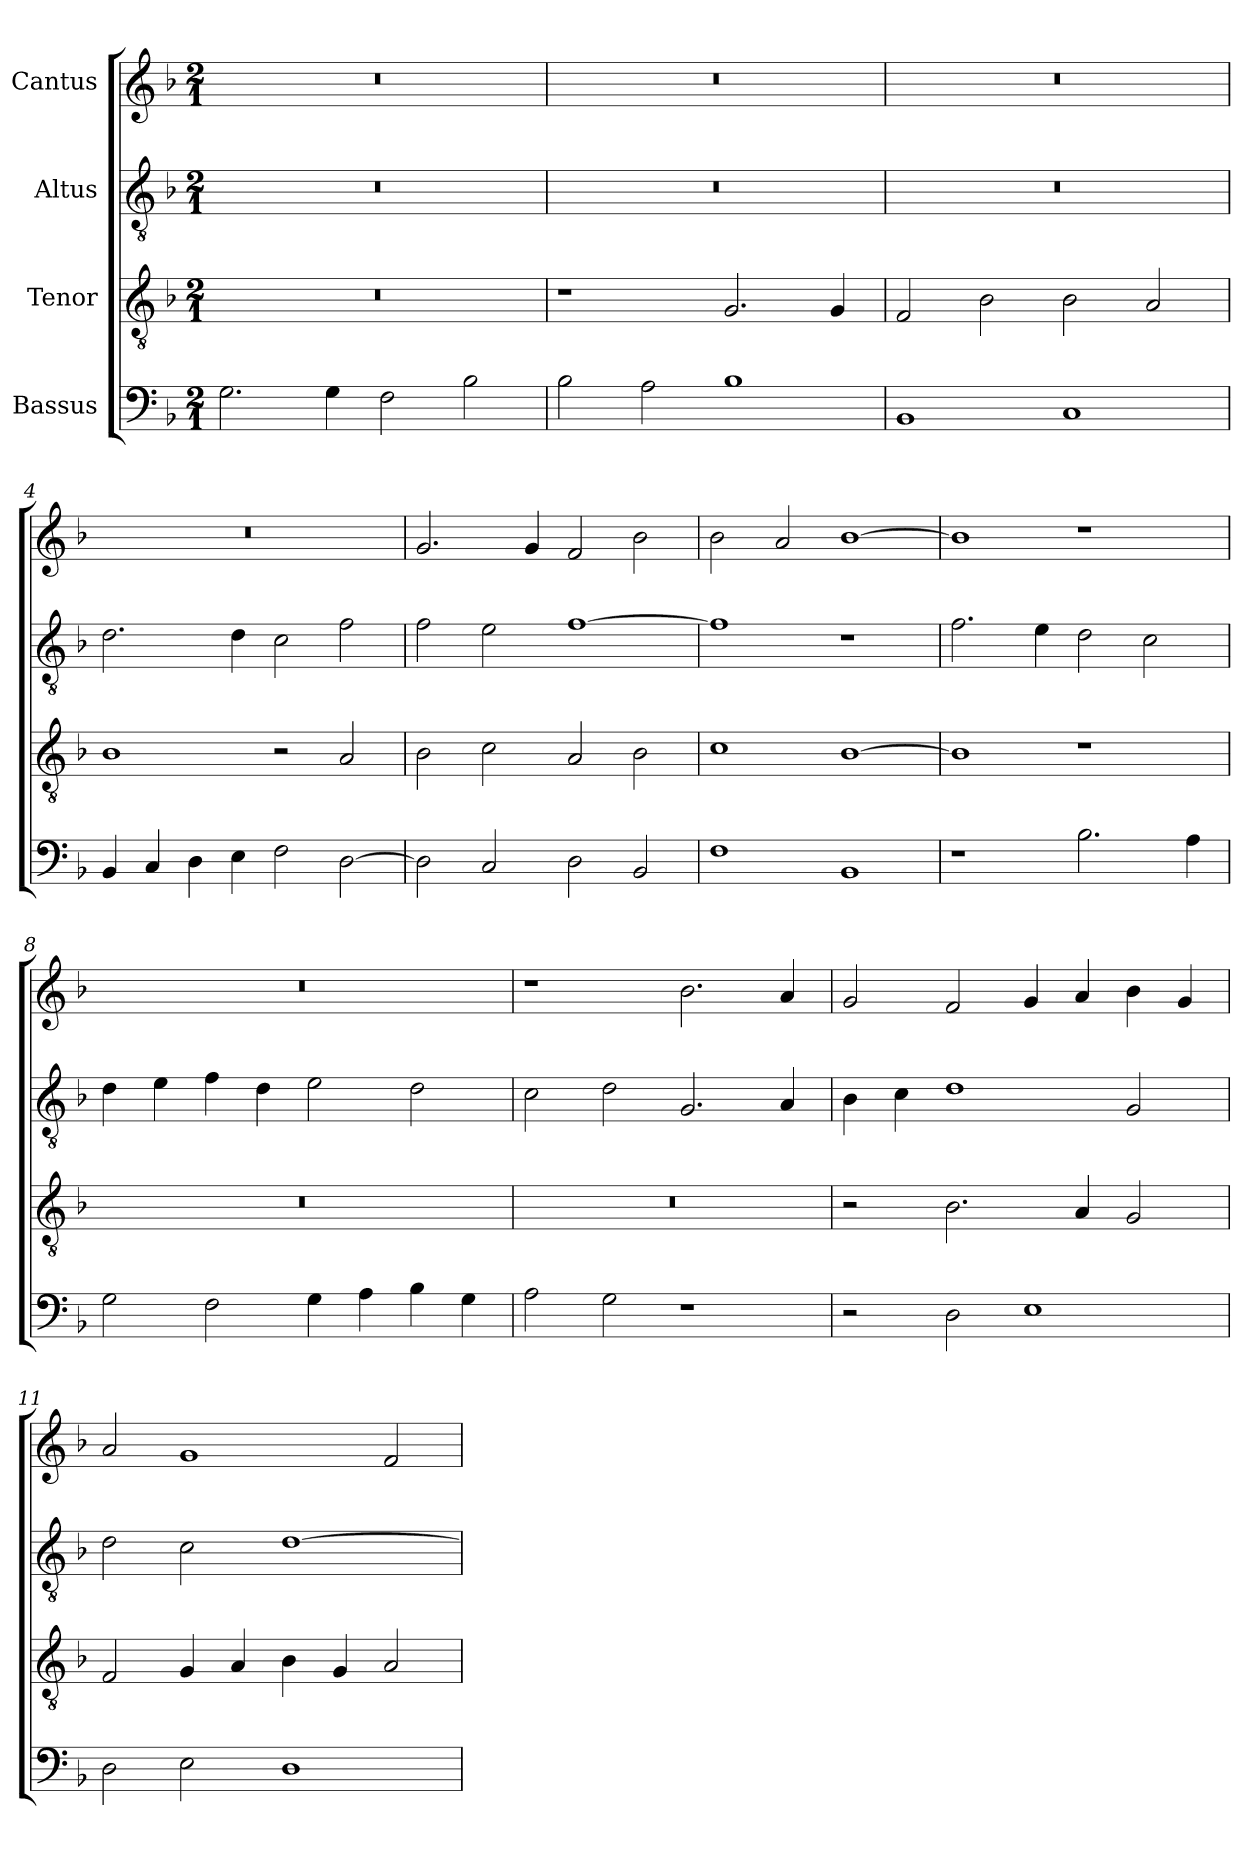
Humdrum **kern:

**kern	**kern	**kern	**kern
*part4	*part3	*part2	*part1
*staff4	*staff3	*staff2	*staff1
*I"Bassus	*I"Tenor	*I"Altus	*I"Cantus
!!LO:PB:g=z
*clefF4	*clefGv2	*clefGv2	*clefG2
*	*ITrd7c12	*ITrd7c12	*
*k[b-]	*k[b-]	*k[b-]	*k[b-]
*F:	*F:	*F:	*F:
*M2/1	*M2/1	*M2/1	*M2/1
*MM320	*MM320	*MM320	*MM320
=1	=1	=1	=1
!	!LO:N:vis=1	!LO:N:vis=1	!LO:N:vis=1
2.Gi\	0r	0r	0r
4Gi\	.	.	.
2Fi\	.	.	.
2B-i\	.	.	.
=2	=2	=2	=2
!	!	!LO:N:vis=1	!LO:N:vis=1
2B-i\	1r	0r	0r
2Ai\	.	.	.
1B-i	2.GGi/	.	.
.	4GGi/	.	.
=3	=3	=3	=3
!	!	!LO:N:vis=1	!LO:N:vis=1
1BB-i	2FFi/	0r	0r
.	2BB-i\	.	.
1Ci	2BB-i\	.	.
.	2AAi/	.	.
=4	=4	=4	=4
!	!	!	!LO:N:vis=1
4BB-i/	1BB-i	2.Di\	0r
4Ci/	.	.	.
4Di\	.	.	.
4Ei\	.	4Di\	.
2Fi\	2r	2Ci\	.
[>2Di\	2AAi/	2Fi\	.
=5	=5	=5	=5
2Di\]	2BB-i\	2Fi\	2.gi/
2Ci/	2Ci\	2Ei\	.
.	.	.	4gi/
2Di\	2AAi/	[>1Fi	2fi/
2BB-i/	2BB-i\	.	2b-i\
!!LO:LB:g=z
=6	=6	=6	=6
1Fi	1Ci	1Fi]	2b-i\
.	.	.	2ai/
1BB-i	[>1BB-i	1r	[>1b-i
=7	=7	=7	=7
1r	1BB-i]	2.Fi\	1b-i]
.	.	4Ei\	.
2.B-i\	1r	2Di\	1r
.	.	2Ci\	.
4Ai\	.	.	.
=8	=8	=8	=8
!	!LO:N:vis=1	!	!LO:N:vis=1
2Gi\	0r	4Di\	0r
.	.	4Ei\	.
2Fi\	.	4Fi\	.
.	.	4Di\	.
4Gi\	.	2Ei\	.
4Ai\	.	.	.
4B-i\	.	2Di\	.
4Gi\	.	.	.
=9	=9	=9	=9
!	!LO:N:vis=1	!	!
2Ai\	0r	2Ci\	1r
2Gi\	.	2Di\	.
1r	.	2.GGi/	2.b-i\
.	.	4AAi/	4ai/
=10	=10	=10	=10
2r	2r	4BB-i\	2gi/
.	.	4Ci\	.
2Di\	2.BB-i\	1Di	2fi/
1Ei	.	.	4gi/
.	4AAi/	.	4ai/
.	2GGi/	2GGi/	4b-i\
.	.	.	4gi/
!!LO:LB:g=z
=11	=11	=11	=11
2Di\	2FFi/	2Di\	2ai/
2Ei\	4GGi/	2Ci\	1gi
.	4AAi/	.	.
1Di	4BB-i\	[>1Di	.
.	4GGi/	.	.
.	2AAi/	.	2fi/
=	=	=	=
*-	*-	*-	*-
